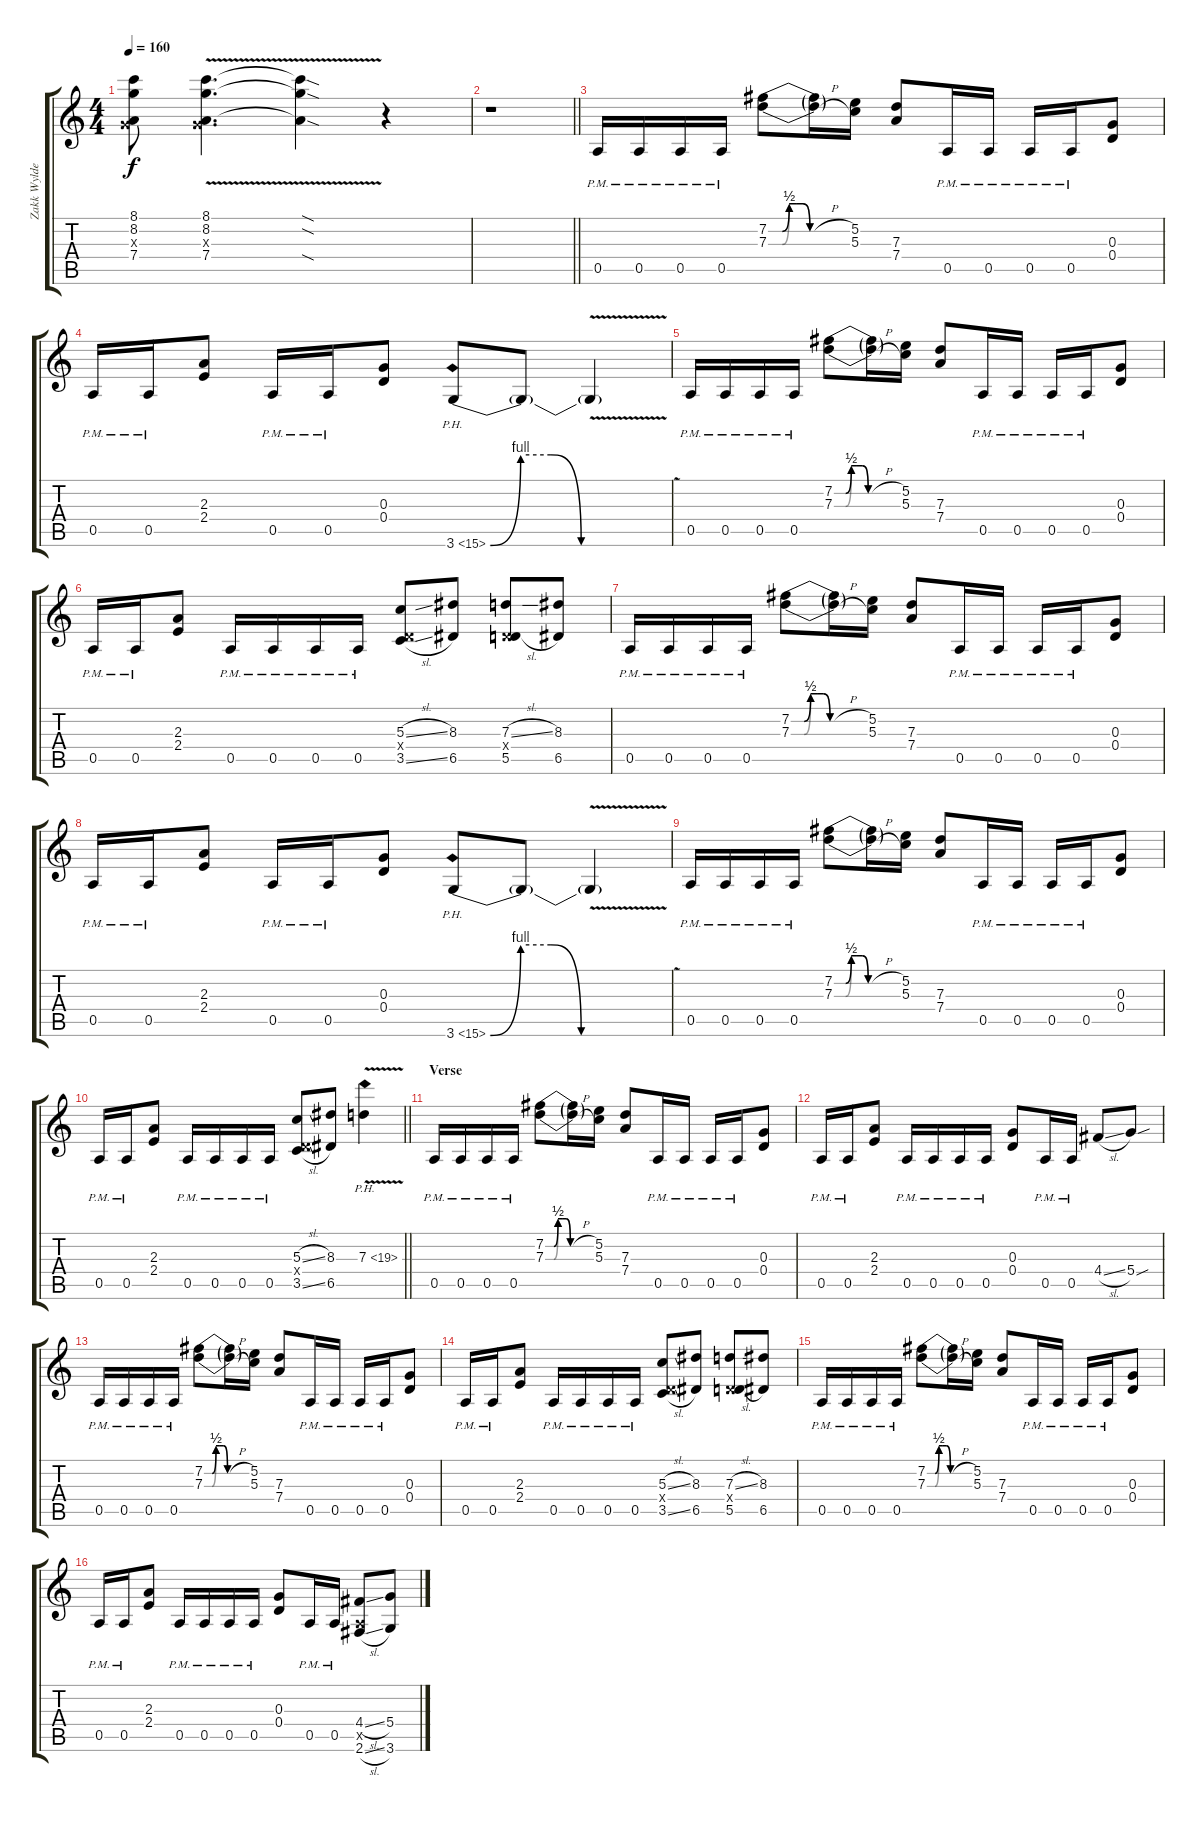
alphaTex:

\track ("Zakk Wylde (Solo)" "Zakk Wylde") {instrument overdrivenguitar}
\staff {score tabs}
\tuning (E4 B3 G3 D3 A2 E2) {hide}
\ts (4 4)
\tempo 160
\clef g2
\ks aminor
(8.1 8.2 0.3{x} 7.4).8{dy f} (8.1{v} 8.2{v} 0.3{x} 7.4{v}).4{d} (8.1{sod t} 8.2{sod t} 7.4{sod t}).4 r.4 |
\barLineRight lightlight
r.1 |
0.5{pm}.16 0.5{pm}.16 0.5{pm}.16 0.5{pm}.16 (7.2{be (custom 0 0 10 0 15 2 20 2 25 2 30 0 60 0)} 7.3{be (custom 0 0 10 0 15 2 20 2 25 2 30 0 33 0 60 0)}).8 (7.2{h t} 7.3{h t}).16 (5.2 5.3).16 (7.3 7.4).8 0.5{pm}.16 0.5{pm}.16 0.5{pm}.16 0.5{pm}.16 (0.3 0.4).8 |
0.5{pm}.16 0.5{pm}.16 (2.3 2.4).8 0.5{pm}.16 0.5{pm}.16 (0.3 0.4).8 3.6{be (custom 0 0 10 4 20 4 30 0 60 0) ph 12}.8 3.6{t}.8 3.6{v t}.4 |
0.5{pm}.16 0.5{pm}.16 0.5{pm}.16 0.5{pm}.16 (7.2{be (custom 0 0 10 0 15 2 20 2 25 2 30 0 60 0)} 7.3{be (custom 0 0 10 0 15 2 20 2 25 2 30 0 33 0 60 0)}).8 (7.2{h t} 7.3{h t}).16 (5.2 5.3).16 (7.3 7.4).8 0.5{pm}.16 0.5{pm}.16 0.5{pm}.16 0.5{pm}.16 (0.3 0.4).8 |
0.5{pm}.16 0.5{pm}.16 (2.3 2.4).8 0.5{pm}.16 0.5{pm}.16 0.5{pm}.16 0.5{pm}.16 (5.3{sl} 0.4{x} 3.5{sl}).8 (8.3 6.5).8 (7.3{sl} 0.4{x} 5.5{h}).8 (8.3 6.5).8 |
0.5{pm}.16 0.5{pm}.16 0.5{pm}.16 0.5{pm}.16 (7.2{be (custom 0 0 10 0 15 2 20 2 25 2 30 0 60 0)} 7.3{be (custom 0 0 10 0 15 2 20 2 25 2 30 0 33 0 60 0)}).8 (7.2{h t} 7.3{h t}).16 (5.2 5.3).16 (7.3 7.4).8 0.5{pm}.16 0.5{pm}.16 0.5{pm}.16 0.5{pm}.16 (0.3 0.4).8 |
0.5{pm}.16 0.5{pm}.16 (2.3 2.4).8 0.5{pm}.16 0.5{pm}.16 (0.3 0.4).8 3.6{be (custom 0 0 10 4 20 4 30 0 60 0) ph 12}.8 3.6{t}.8 3.6{v t}.4 |
0.5{pm}.16 0.5{pm}.16 0.5{pm}.16 0.5{pm}.16 (7.2{be (custom 0 0 10 0 15 2 20 2 25 2 30 0 60 0)} 7.3{be (custom 0 0 10 0 15 2 20 2 25 2 30 0 33 0 60 0)}).8 (7.2{h t} 7.3{h t}).16 (5.2 5.3).16 (7.3 7.4).8 0.5{pm}.16 0.5{pm}.16 0.5{pm}.16 0.5{pm}.16 (0.3 0.4).8 |
\barLineRight lightlight
0.5{pm}.16 0.5{pm}.16 (2.3 2.4).8 0.5{pm}.16 0.5{pm}.16 0.5{pm}.16 0.5{pm}.16 (5.3{sl} 0.4{x} 3.5{sl}).8 (8.3 6.5).8 7.3{ph 12 v}.4 |
\section ("" "Verse")
0.5{pm}.16 0.5{pm}.16 0.5{pm}.16 0.5{pm}.16 (7.2{be (custom 0 0 10 0 15 2 20 2 25 2 30 0 60 0)} 7.3{be (custom 0 0 10 0 15 2 20 2 25 2 30 0 33 0 60 0)}).8 (7.2{h t} 7.3{h t}).16 (5.2 5.3).16 (7.3 7.4).8 0.5{pm}.16 0.5{pm}.16 0.5{pm}.16 0.5{pm}.16 (0.3 0.4).8 |
0.5{pm}.16 0.5{pm}.16 (2.3 2.4).8 0.5{pm}.16 0.5{pm}.16 0.5{pm}.16 0.5{pm}.16 (0.3 0.4).8 0.5{pm}.16 0.5{pm}.16 4.4{sl}.8 5.4{sou}.8 |
0.5{pm}.16 0.5{pm}.16 0.5{pm}.16 0.5{pm}.16 (7.2{be (custom 0 0 10 0 15 2 20 2 25 2 30 0 60 0)} 7.3{be (custom 0 0 10 0 15 2 20 2 25 2 30 0 33 0 60 0)}).8 (7.2{h t} 7.3{h t}).16 (5.2 5.3).16 (7.3 7.4).8 0.5{pm}.16 0.5{pm}.16 0.5{pm}.16 0.5{pm}.16 (0.3 0.4).8 |
0.5{pm}.16 0.5{pm}.16 (2.3 2.4).8 0.5{pm}.16 0.5{pm}.16 0.5{pm}.16 0.5{pm}.16 (5.3{sl} 0.4{x} 3.5{sl}).8 (8.3 6.5).8 (7.3{sl} 0.4{x} 5.5{h}).8 (8.3 6.5).8 |
0.5{pm}.16 0.5{pm}.16 0.5{pm}.16 0.5{pm}.16 (7.2{be (custom 0 0 10 0 15 2 20 2 25 2 30 0 60 0)} 7.3{be (custom 0 0 10 0 15 2 20 2 25 2 30 0 33 0 60 0)}).8 (7.2{h t} 7.3{h t}).16 (5.2 5.3).16 (7.3 7.4).8 0.5{pm}.16 0.5{pm}.16 0.5{pm}.16 0.5{pm}.16 (0.3 0.4).8 |
0.5{pm}.16 0.5{pm}.16 (2.3 2.4).8 0.5{pm}.16 0.5{pm}.16 0.5{pm}.16 0.5{pm}.16 (0.3 0.4).8 0.5{pm}.16 0.5{pm}.16 (4.4{sl} 0.5{x} 2.6{sl}).8 (5.4 3.6).8
